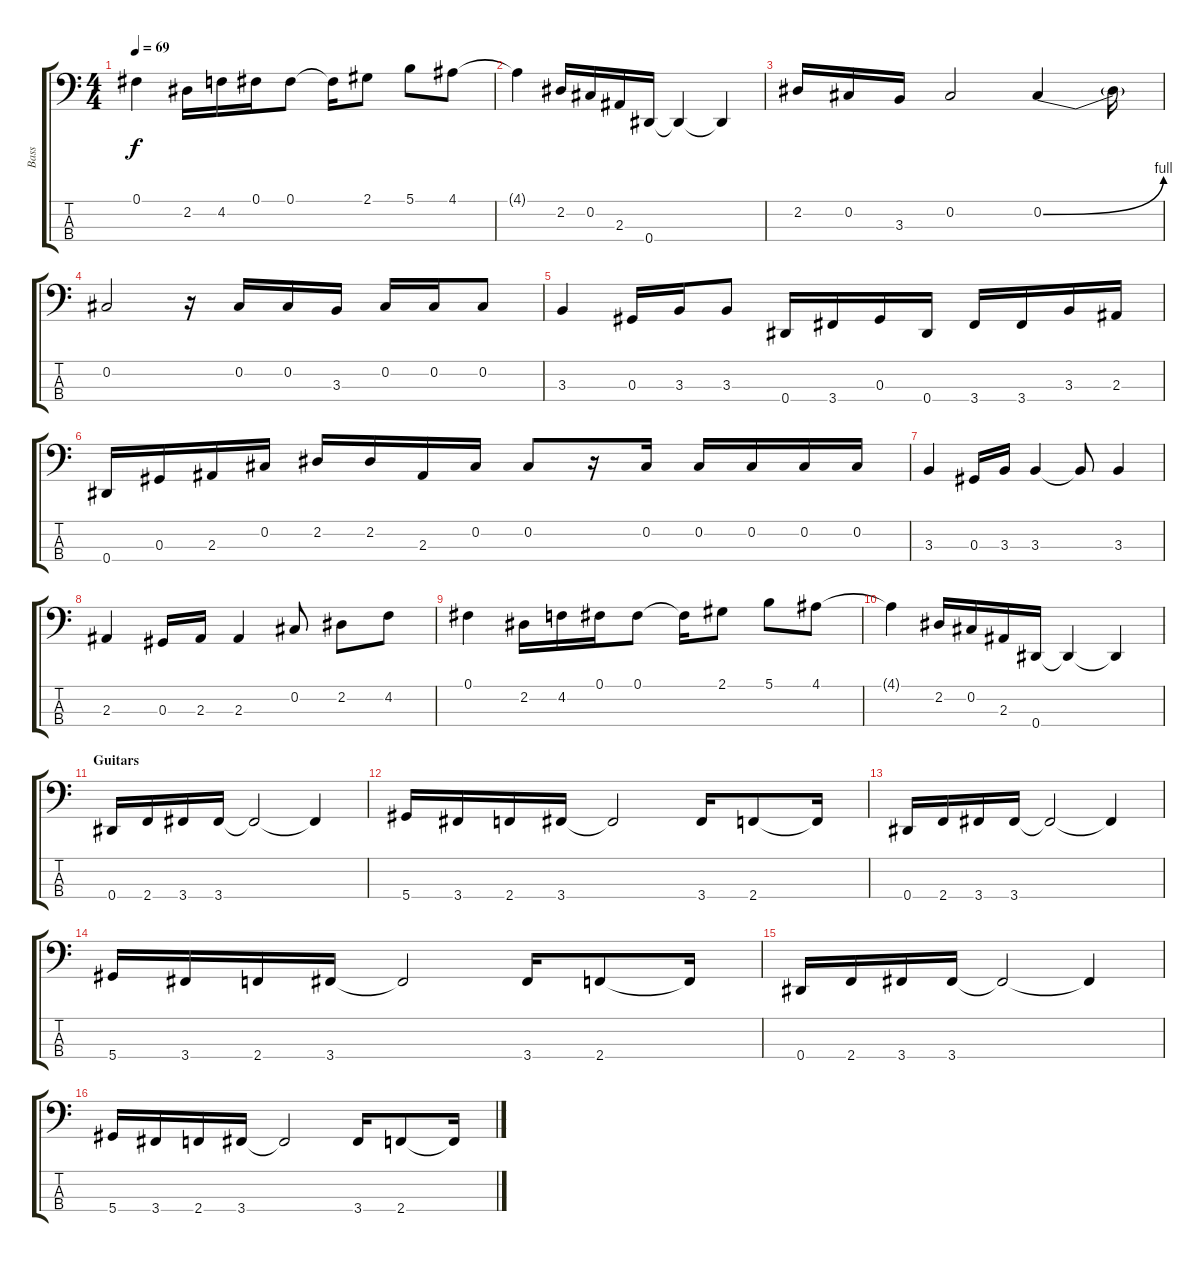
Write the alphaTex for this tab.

\track ("Bass" "Bass") {instrument electricbassfinger}
\staff {score tabs}
\tuning (Gb2 Db2 Ab1 Eb1) {hide}
\ts (4 4)
\tempo 69
\clef f4
\ks c
0.1.4{dy f} 2.2.16 4.2.16 0.1.16 0.1.8 0.1{t}.16 2.1.8 5.1.8 4.1.8 |
4.1{t}.4 2.2.16 0.2.16 2.3.16 0.4.16 0.4{t}.4 0.4{t}.4 |
2.2.16 0.2.16 3.3.16 0.2.2 0.2{be (bend 0 0 60 4)}.4 0.2{t}.16 |
0.2.2 r.16 0.2.16 0.2.16 3.3.16 0.2.16 0.2.16 0.2.8 |
3.3.4 0.3.16 3.3.16 3.3.8 0.4.16 3.4.16 0.3.16 0.4.16 3.4.16 3.4.16 3.3.16 2.3.16 |
0.4.16 0.3.16 2.3.16 0.2.16 2.2.16 2.2.16 2.3.16 0.2.16 0.2.8 r.16 0.2.16 0.2.16 0.2.16 0.2.16 0.2.16 |
3.3.4 0.3.16 3.3.16 3.3.4 3.3{t}.8 3.3.4 |
2.3.4 0.3.16 2.3.16 2.3.4 0.2.8 2.2.8 4.2.8 |
0.1.4 2.2.16 4.2.16 0.1.16 0.1.8 0.1{t}.16 2.1.8 5.1.8 4.1.8 |
4.1{t}.4 2.2.16 0.2.16 2.3.16 0.4.16 0.4{t}.4 0.4{t}.4 |
\section ("" "Guitars")
0.4.16 2.4.16 3.4.16 3.4.16 3.4{t}.2 3.4{t}.4 |
5.4.16 3.4.16 2.4.16 3.4.16 3.4{t}.2 3.4.16 2.4.8 2.4{t}.16 |
0.4.16 2.4.16 3.4.16 3.4.16 3.4{t}.2 3.4{t}.4 |
5.4.16 3.4.16 2.4.16 3.4.16 3.4{t}.2 3.4.16 2.4.8 2.4{t}.16 |
0.4.16 2.4.16 3.4.16 3.4.16 3.4{t}.2 3.4{t}.4 |
5.4.16 3.4.16 2.4.16 3.4.16 3.4{t}.2 3.4.16 2.4.8 2.4{t}.16
